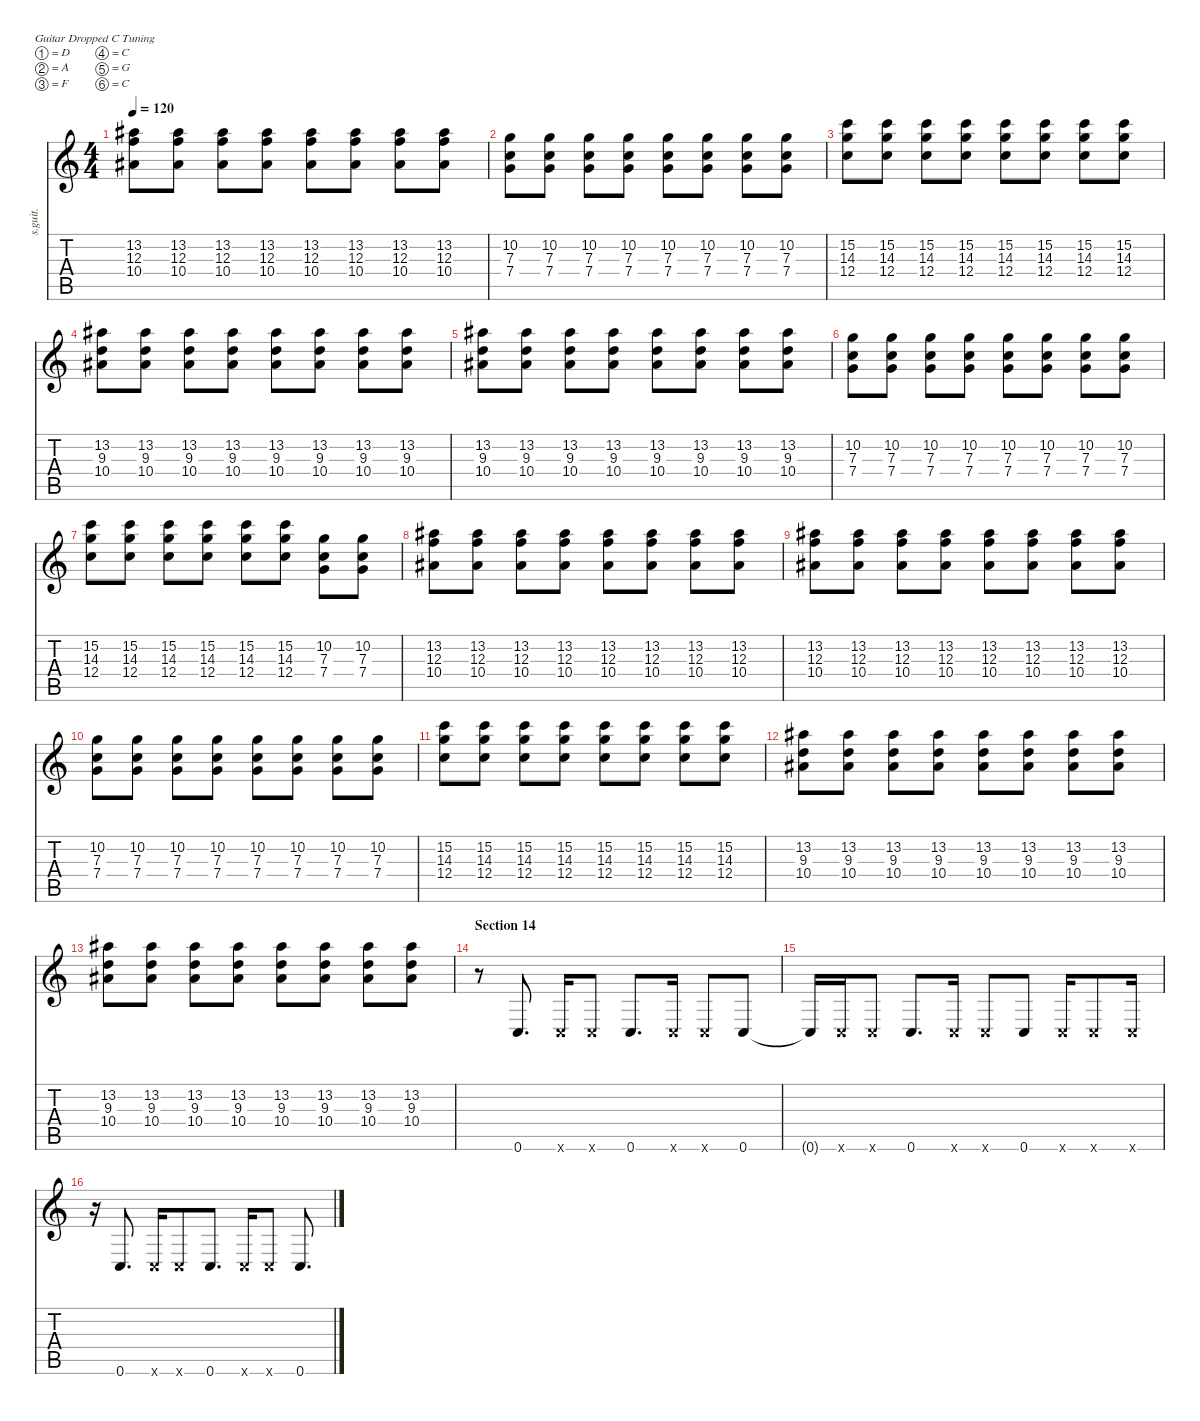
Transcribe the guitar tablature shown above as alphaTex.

\defaultSystemsLayout 4
\hideDynamics
\bracketExtendMode nobrackets
\track ("Jake Bowen" "s.guit.") {instrument distortionguitar}
\staff {score tabs}
\tuning (D4 A3 F3 C3 G2 C2)
\ts (4 4)
\tempo 120
\clef g2
\ks c
(13.2{acc #} 12.3 10.4{acc #}).8{lyrics (0 "") lyrics (1 "") lyrics (2 "") lyrics (3 "") lyrics (4 "") dy mf} (13.2{acc #} 12.3 10.4{acc #}).8{lyrics (0 "") lyrics (1 "") lyrics (2 "") lyrics (3 "") lyrics (4 "")} (13.2{acc #} 12.3 10.4{acc #}).8{lyrics (0 "") lyrics (1 "") lyrics (2 "") lyrics (3 "") lyrics (4 "")} (13.2{acc #} 12.3 10.4{acc #}).8{lyrics (0 "") lyrics (1 "") lyrics (2 "") lyrics (3 "") lyrics (4 "")} (13.2{acc #} 12.3 10.4{acc #}).8{lyrics (0 "") lyrics (1 "") lyrics (2 "") lyrics (3 "") lyrics (4 "")} (13.2{acc #} 12.3 10.4{acc #}).8{lyrics (0 "") lyrics (1 "") lyrics (2 "") lyrics (3 "") lyrics (4 "")} (13.2{acc #} 12.3 10.4{acc #}).8{lyrics (0 "") lyrics (1 "") lyrics (2 "") lyrics (3 "") lyrics (4 "")} (13.2{acc #} 12.3 10.4{acc #}).8{lyrics (0 "") lyrics (1 "") lyrics (2 "") lyrics (3 "") lyrics (4 "")} |
(10.2 7.3 7.4).8{lyrics (0 "") lyrics (1 "") lyrics (2 "") lyrics (3 "") lyrics (4 "")} (10.2 7.3 7.4).8{lyrics (0 "") lyrics (1 "") lyrics (2 "") lyrics (3 "") lyrics (4 "")} (10.2 7.3 7.4).8{lyrics (0 "") lyrics (1 "") lyrics (2 "") lyrics (3 "") lyrics (4 "")} (10.2 7.3 7.4).8{lyrics (0 "") lyrics (1 "") lyrics (2 "") lyrics (3 "") lyrics (4 "")} (10.2 7.3 7.4).8{lyrics (0 "") lyrics (1 "") lyrics (2 "") lyrics (3 "") lyrics (4 "")} (10.2 7.3 7.4).8{lyrics (0 "") lyrics (1 "") lyrics (2 "") lyrics (3 "") lyrics (4 "")} (10.2 7.3 7.4).8{lyrics (0 "") lyrics (1 "") lyrics (2 "") lyrics (3 "") lyrics (4 "")} (10.2 7.3 7.4).8{lyrics (0 "") lyrics (1 "") lyrics (2 "") lyrics (3 "") lyrics (4 "")} |
(15.2 14.3 12.4).8{lyrics (0 "") lyrics (1 "") lyrics (2 "") lyrics (3 "") lyrics (4 "")} (15.2 14.3 12.4).8{lyrics (0 "") lyrics (1 "") lyrics (2 "") lyrics (3 "") lyrics (4 "")} (15.2 14.3 12.4).8{lyrics (0 "") lyrics (1 "") lyrics (2 "") lyrics (3 "") lyrics (4 "")} (15.2 14.3 12.4).8{lyrics (0 "") lyrics (1 "") lyrics (2 "") lyrics (3 "") lyrics (4 "")} (15.2 14.3 12.4).8{lyrics (0 "") lyrics (1 "") lyrics (2 "") lyrics (3 "") lyrics (4 "")} (15.2 14.3 12.4).8{lyrics (0 "") lyrics (1 "") lyrics (2 "") lyrics (3 "") lyrics (4 "")} (15.2 14.3 12.4).8{lyrics (0 "") lyrics (1 "") lyrics (2 "") lyrics (3 "") lyrics (4 "")} (15.2 14.3 12.4).8{lyrics (0 "") lyrics (1 "") lyrics (2 "") lyrics (3 "") lyrics (4 "")} |
(13.2{acc #} 9.3 10.4{acc #}).8{lyrics (0 "") lyrics (1 "") lyrics (2 "") lyrics (3 "") lyrics (4 "")} (13.2{acc #} 9.3 10.4{acc #}).8{lyrics (0 "") lyrics (1 "") lyrics (2 "") lyrics (3 "") lyrics (4 "")} (13.2{acc #} 9.3 10.4{acc #}).8{lyrics (0 "") lyrics (1 "") lyrics (2 "") lyrics (3 "") lyrics (4 "")} (13.2{acc #} 9.3 10.4{acc #}).8{lyrics (0 "") lyrics (1 "") lyrics (2 "") lyrics (3 "") lyrics (4 "")} (13.2{acc #} 9.3 10.4{acc #}).8{lyrics (0 "") lyrics (1 "") lyrics (2 "") lyrics (3 "") lyrics (4 "")} (13.2{acc #} 9.3 10.4{acc #}).8{lyrics (0 "") lyrics (1 "") lyrics (2 "") lyrics (3 "") lyrics (4 "")} (13.2{acc #} 9.3 10.4{acc #}).8{lyrics (0 "") lyrics (1 "") lyrics (2 "") lyrics (3 "") lyrics (4 "")} (13.2{acc #} 9.3 10.4{acc #}).8{lyrics (0 "") lyrics (1 "") lyrics (2 "") lyrics (3 "") lyrics (4 "")} |
(13.2{acc #} 9.3 10.4{acc #}).8{lyrics (0 "") lyrics (1 "") lyrics (2 "") lyrics (3 "") lyrics (4 "")} (13.2{acc #} 9.3 10.4{acc #}).8{lyrics (0 "") lyrics (1 "") lyrics (2 "") lyrics (3 "") lyrics (4 "")} (13.2{acc #} 9.3 10.4{acc #}).8{lyrics (0 "") lyrics (1 "") lyrics (2 "") lyrics (3 "") lyrics (4 "")} (13.2{acc #} 9.3 10.4{acc #}).8{lyrics (0 "") lyrics (1 "") lyrics (2 "") lyrics (3 "") lyrics (4 "")} (13.2{acc #} 9.3 10.4{acc #}).8{lyrics (0 "") lyrics (1 "") lyrics (2 "") lyrics (3 "") lyrics (4 "")} (13.2{acc #} 9.3 10.4{acc #}).8{lyrics (0 "") lyrics (1 "") lyrics (2 "") lyrics (3 "") lyrics (4 "")} (13.2{acc #} 9.3 10.4{acc #}).8{lyrics (0 "") lyrics (1 "") lyrics (2 "") lyrics (3 "") lyrics (4 "")} (13.2{acc #} 9.3 10.4{acc #}).8{lyrics (0 "") lyrics (1 "") lyrics (2 "") lyrics (3 "") lyrics (4 "")} |
(10.2 7.3 7.4).8{lyrics (0 "") lyrics (1 "") lyrics (2 "") lyrics (3 "") lyrics (4 "")} (10.2 7.3 7.4).8{lyrics (0 "") lyrics (1 "") lyrics (2 "") lyrics (3 "") lyrics (4 "")} (10.2 7.3 7.4).8{lyrics (0 "") lyrics (1 "") lyrics (2 "") lyrics (3 "") lyrics (4 "")} (10.2 7.3 7.4).8{lyrics (0 "") lyrics (1 "") lyrics (2 "") lyrics (3 "") lyrics (4 "")} (10.2 7.3 7.4).8{lyrics (0 "") lyrics (1 "") lyrics (2 "") lyrics (3 "") lyrics (4 "")} (10.2 7.3 7.4).8{lyrics (0 "") lyrics (1 "") lyrics (2 "") lyrics (3 "") lyrics (4 "")} (10.2 7.3 7.4).8{lyrics (0 "") lyrics (1 "") lyrics (2 "") lyrics (3 "") lyrics (4 "")} (10.2 7.3 7.4).8{lyrics (0 "") lyrics (1 "") lyrics (2 "") lyrics (3 "") lyrics (4 "")} |
(15.2 14.3 12.4).8{lyrics (0 "") lyrics (1 "") lyrics (2 "") lyrics (3 "") lyrics (4 "")} (15.2 14.3 12.4).8{lyrics (0 "") lyrics (1 "") lyrics (2 "") lyrics (3 "") lyrics (4 "")} (15.2 14.3 12.4).8{lyrics (0 "") lyrics (1 "") lyrics (2 "") lyrics (3 "") lyrics (4 "")} (15.2 14.3 12.4).8{lyrics (0 "") lyrics (1 "") lyrics (2 "") lyrics (3 "") lyrics (4 "")} (15.2 14.3 12.4).8{lyrics (0 "") lyrics (1 "") lyrics (2 "") lyrics (3 "") lyrics (4 "")} (15.2 14.3 12.4).8{lyrics (0 "") lyrics (1 "") lyrics (2 "") lyrics (3 "") lyrics (4 "")} (10.2 7.3 7.4).8{lyrics (0 "") lyrics (1 "") lyrics (2 "") lyrics (3 "") lyrics (4 "")} (10.2 7.3 7.4).8{lyrics (0 "") lyrics (1 "") lyrics (2 "") lyrics (3 "") lyrics (4 "")} |
(13.2{acc #} 12.3 10.4{acc #}).8{lyrics (0 "") lyrics (1 "") lyrics (2 "") lyrics (3 "") lyrics (4 "")} (13.2{acc #} 12.3 10.4{acc #}).8{lyrics (0 "") lyrics (1 "") lyrics (2 "") lyrics (3 "") lyrics (4 "")} (13.2{acc #} 12.3 10.4{acc #}).8{lyrics (0 "") lyrics (1 "") lyrics (2 "") lyrics (3 "") lyrics (4 "")} (13.2{acc #} 12.3 10.4{acc #}).8{lyrics (0 "") lyrics (1 "") lyrics (2 "") lyrics (3 "") lyrics (4 "")} (13.2{acc #} 12.3 10.4{acc #}).8{lyrics (0 "") lyrics (1 "") lyrics (2 "") lyrics (3 "") lyrics (4 "")} (13.2{acc #} 12.3 10.4{acc #}).8{lyrics (0 "") lyrics (1 "") lyrics (2 "") lyrics (3 "") lyrics (4 "")} (13.2{acc #} 12.3 10.4{acc #}).8{lyrics (0 "") lyrics (1 "") lyrics (2 "") lyrics (3 "") lyrics (4 "")} (13.2{acc #} 12.3 10.4{acc #}).8{lyrics (0 "") lyrics (1 "") lyrics (2 "") lyrics (3 "") lyrics (4 "")} |
(13.2{acc #} 12.3 10.4{acc #}).8{lyrics (0 "") lyrics (1 "") lyrics (2 "") lyrics (3 "") lyrics (4 "")} (13.2{acc #} 12.3 10.4{acc #}).8{lyrics (0 "") lyrics (1 "") lyrics (2 "") lyrics (3 "") lyrics (4 "")} (13.2{acc #} 12.3 10.4{acc #}).8{lyrics (0 "") lyrics (1 "") lyrics (2 "") lyrics (3 "") lyrics (4 "")} (13.2{acc #} 12.3 10.4{acc #}).8{lyrics (0 "") lyrics (1 "") lyrics (2 "") lyrics (3 "") lyrics (4 "")} (13.2{acc #} 12.3 10.4{acc #}).8{lyrics (0 "") lyrics (1 "") lyrics (2 "") lyrics (3 "") lyrics (4 "")} (13.2{acc #} 12.3 10.4{acc #}).8{lyrics (0 "") lyrics (1 "") lyrics (2 "") lyrics (3 "") lyrics (4 "")} (13.2{acc #} 12.3 10.4{acc #}).8{lyrics (0 "") lyrics (1 "") lyrics (2 "") lyrics (3 "") lyrics (4 "")} (13.2{acc #} 12.3 10.4{acc #}).8{lyrics (0 "") lyrics (1 "") lyrics (2 "") lyrics (3 "") lyrics (4 "")} |
(10.2 7.3 7.4).8{lyrics (0 "") lyrics (1 "") lyrics (2 "") lyrics (3 "") lyrics (4 "")} (10.2 7.3 7.4).8{lyrics (0 "") lyrics (1 "") lyrics (2 "") lyrics (3 "") lyrics (4 "")} (10.2 7.3 7.4).8{lyrics (0 "") lyrics (1 "") lyrics (2 "") lyrics (3 "") lyrics (4 "")} (10.2 7.3 7.4).8{lyrics (0 "") lyrics (1 "") lyrics (2 "") lyrics (3 "") lyrics (4 "")} (10.2 7.3 7.4).8{lyrics (0 "") lyrics (1 "") lyrics (2 "") lyrics (3 "") lyrics (4 "")} (10.2 7.3 7.4).8{lyrics (0 "") lyrics (1 "") lyrics (2 "") lyrics (3 "") lyrics (4 "")} (10.2 7.3 7.4).8{lyrics (0 "") lyrics (1 "") lyrics (2 "") lyrics (3 "") lyrics (4 "")} (10.2 7.3 7.4).8{lyrics (0 "") lyrics (1 "") lyrics (2 "") lyrics (3 "") lyrics (4 "")} |
(15.2 14.3 12.4).8{lyrics (0 "") lyrics (1 "") lyrics (2 "") lyrics (3 "") lyrics (4 "")} (15.2 14.3 12.4).8{lyrics (0 "") lyrics (1 "") lyrics (2 "") lyrics (3 "") lyrics (4 "")} (15.2 14.3 12.4).8{lyrics (0 "") lyrics (1 "") lyrics (2 "") lyrics (3 "") lyrics (4 "")} (15.2 14.3 12.4).8{lyrics (0 "") lyrics (1 "") lyrics (2 "") lyrics (3 "") lyrics (4 "")} (15.2 14.3 12.4).8{lyrics (0 "") lyrics (1 "") lyrics (2 "") lyrics (3 "") lyrics (4 "")} (15.2 14.3 12.4).8{lyrics (0 "") lyrics (1 "") lyrics (2 "") lyrics (3 "") lyrics (4 "")} (15.2 14.3 12.4).8{lyrics (0 "") lyrics (1 "") lyrics (2 "") lyrics (3 "") lyrics (4 "")} (15.2 14.3 12.4).8{lyrics (0 "") lyrics (1 "") lyrics (2 "") lyrics (3 "") lyrics (4 "")} |
(13.2{acc #} 9.3 10.4{acc #}).8{lyrics (0 "") lyrics (1 "") lyrics (2 "") lyrics (3 "") lyrics (4 "")} (13.2{acc #} 9.3 10.4{acc #}).8{lyrics (0 "") lyrics (1 "") lyrics (2 "") lyrics (3 "") lyrics (4 "")} (13.2{acc #} 9.3 10.4{acc #}).8{lyrics (0 "") lyrics (1 "") lyrics (2 "") lyrics (3 "") lyrics (4 "")} (13.2{acc #} 9.3 10.4{acc #}).8{lyrics (0 "") lyrics (1 "") lyrics (2 "") lyrics (3 "") lyrics (4 "")} (13.2{acc #} 9.3 10.4{acc #}).8{lyrics (0 "") lyrics (1 "") lyrics (2 "") lyrics (3 "") lyrics (4 "")} (13.2{acc #} 9.3 10.4{acc #}).8{lyrics (0 "") lyrics (1 "") lyrics (2 "") lyrics (3 "") lyrics (4 "")} (13.2{acc #} 9.3 10.4{acc #}).8{lyrics (0 "") lyrics (1 "") lyrics (2 "") lyrics (3 "") lyrics (4 "")} (13.2{acc #} 9.3 10.4{acc #}).8{lyrics (0 "") lyrics (1 "") lyrics (2 "") lyrics (3 "") lyrics (4 "")} |
(13.2{acc #} 9.3 10.4{acc #}).8{lyrics (0 "") lyrics (1 "") lyrics (2 "") lyrics (3 "") lyrics (4 "")} (13.2{acc #} 9.3 10.4{acc #}).8{lyrics (0 "") lyrics (1 "") lyrics (2 "") lyrics (3 "") lyrics (4 "")} (13.2{acc #} 9.3 10.4{acc #}).8{lyrics (0 "") lyrics (1 "") lyrics (2 "") lyrics (3 "") lyrics (4 "")} (13.2{acc #} 9.3 10.4{acc #}).8{lyrics (0 "") lyrics (1 "") lyrics (2 "") lyrics (3 "") lyrics (4 "")} (13.2{acc #} 9.3 10.4{acc #}).8{lyrics (0 "") lyrics (1 "") lyrics (2 "") lyrics (3 "") lyrics (4 "")} (13.2{acc #} 9.3 10.4{acc #}).8{lyrics (0 "") lyrics (1 "") lyrics (2 "") lyrics (3 "") lyrics (4 "")} (13.2{acc #} 9.3 10.4{acc #}).8{lyrics (0 "") lyrics (1 "") lyrics (2 "") lyrics (3 "") lyrics (4 "")} (13.2{acc #} 9.3 10.4{acc #}).8{lyrics (0 "") lyrics (1 "") lyrics (2 "") lyrics (3 "") lyrics (4 "")} |
\section ("" "Section 14")
r.8 0.6.8{d lyrics (0 "") lyrics (1 "") lyrics (2 "") lyrics (3 "") lyrics (4 "")} 0.6{x}.16{lyrics (0 "") lyrics (1 "") lyrics (2 "") lyrics (3 "") lyrics (4 "")} 0.6{x}.8{lyrics (0 "") lyrics (1 "") lyrics (2 "") lyrics (3 "") lyrics (4 "")} 0.6.8{d lyrics (0 "") lyrics (1 "") lyrics (2 "") lyrics (3 "") lyrics (4 "")} 0.6{x}.16{lyrics (0 "") lyrics (1 "") lyrics (2 "") lyrics (3 "") lyrics (4 "")} 0.6{x}.8{lyrics (0 "") lyrics (1 "") lyrics (2 "") lyrics (3 "") lyrics (4 "")} 0.6.8{lyrics (0 "") lyrics (1 "") lyrics (2 "") lyrics (3 "") lyrics (4 "")} |
0.6{t}.16{lyrics (0 "") lyrics (1 "") lyrics (2 "") lyrics (3 "") lyrics (4 "")} 0.6{x}.16{lyrics (0 "") lyrics (1 "") lyrics (2 "") lyrics (3 "") lyrics (4 "")} 0.6{x}.8{lyrics (0 "") lyrics (1 "") lyrics (2 "") lyrics (3 "") lyrics (4 "")} 0.6.8{d lyrics (0 "") lyrics (1 "") lyrics (2 "") lyrics (3 "") lyrics (4 "")} 0.6{x}.16{lyrics (0 "") lyrics (1 "") lyrics (2 "") lyrics (3 "") lyrics (4 "")} 0.6{x}.8{lyrics (0 "") lyrics (1 "") lyrics (2 "") lyrics (3 "") lyrics (4 "")} 0.6.8{lyrics (0 "") lyrics (1 "") lyrics (2 "") lyrics (3 "") lyrics (4 "")} 0.6{x}.16{lyrics (0 "") lyrics (1 "") lyrics (2 "") lyrics (3 "") lyrics (4 "")} 0.6{x}.8{lyrics (0 "") lyrics (1 "") lyrics (2 "") lyrics (3 "") lyrics (4 "")} 0.6{x}.16{lyrics (0 "") lyrics (1 "") lyrics (2 "") lyrics (3 "") lyrics (4 "")} |
r.16 0.6.8{d lyrics (0 "") lyrics (1 "") lyrics (2 "") lyrics (3 "") lyrics (4 "")} 0.6{x}.16{lyrics (0 "") lyrics (1 "") lyrics (2 "") lyrics (3 "") lyrics (4 "")} 0.6{x}.8{lyrics (0 "") lyrics (1 "") lyrics (2 "") lyrics (3 "") lyrics (4 "")} 0.6.8{d lyrics (0 "") lyrics (1 "") lyrics (2 "") lyrics (3 "") lyrics (4 "")} 0.6{x}.16{lyrics (0 "") lyrics (1 "") lyrics (2 "") lyrics (3 "") lyrics (4 "")} 0.6{x}.8{lyrics (0 "") lyrics (1 "") lyrics (2 "") lyrics (3 "") lyrics (4 "")} 0.6.8{d lyrics (0 "") lyrics (1 "") lyrics (2 "") lyrics (3 "") lyrics (4 "")}
